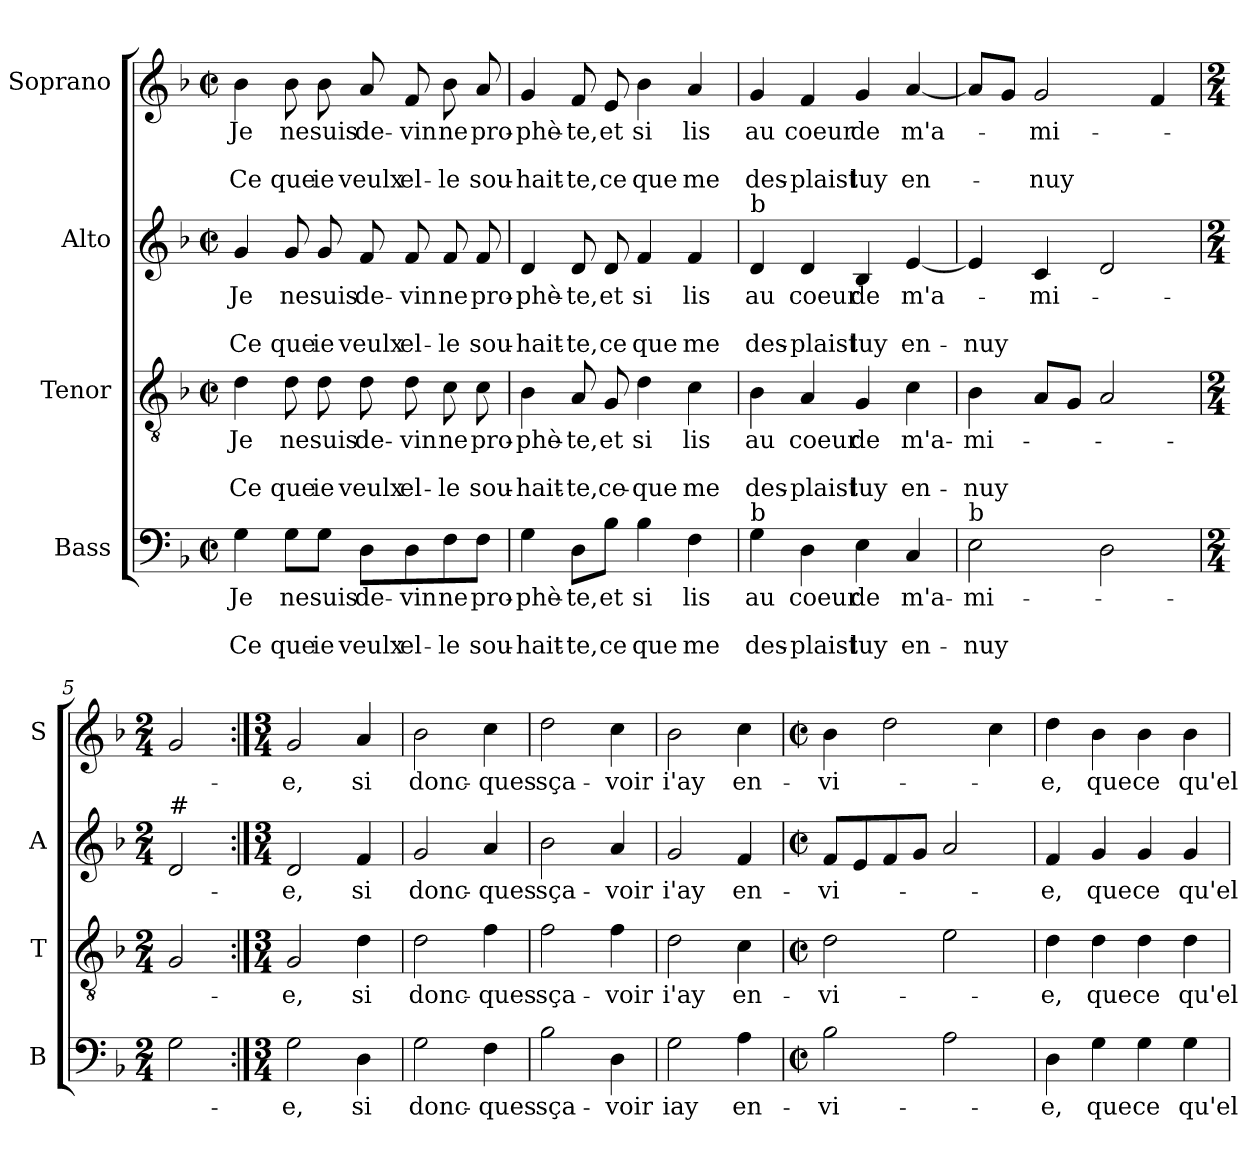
**kern	**text	**text	**text	**kern	**text	**text	**text	**kern	**text	**text	**text	**kern	**text	**text	**text
*part4	*part4	*part4	*part4	*part3	*part3	*part3	*part3	*part2	*part2	*part2	*part2	*part1	*part1	*part1	*part1
*staff4	*staff4	*staff4	*staff4	*staff3	*staff3	*staff3	*staff3	*staff2	*staff2	*staff2	*staff2	*staff1	*staff1	*staff1	*staff1
*I"Bass	*	*	*	*I"Tenor	*	*	*	*I"Alto	*	*	*	*I"Soprano	*	*	*
*I'B	*	*	*	*I'T	*	*	*	*I'A	*	*	*	*I'S	*	*	*
*clefF4	*	*	*	*clefGv2	*	*	*	*clefG2	*	*	*	*clefG2	*	*	*
*k[b-]	*	*	*	*k[b-]	*	*	*	*k[b-]	*	*	*	*k[b-]	*	*	*
*F:	*	*	*	*F:	*	*	*	*F:	*	*	*	*F:	*	*	*
*M2/2	*	*	*	*M2/2	*	*	*	*M2/2	*	*	*	*M2/2	*	*	*
*met(c|)	*	*	*	*met(c|)	*	*	*	*met(c|)	*	*	*	*met(c|)	*	*	*
=1	=1	=1	=1	=1	=1	=1	=1	=1	=1	=1	=1	=1	=1	=1	=1
!	!LO:LY:b	!	!LO:LY:b	!	!LO:LY:b	!	!LO:LY:b	!	!LO:LY:b	!	!LO:LY:b	!	!LO:LY:b	!	!LO:LY:b
4G\	Je	.	Ce	4d\	Je	.	Ce	4g/	Je	.	Ce	4b-\	Je	.	Ce
!	!LO:LY:b	!	!LO:LY:b	!	!LO:LY:b	!	!LO:LY:b	!	!LO:LY:b	!	!LO:LY:b	!	!LO:LY:b	!	!LO:LY:b
8G\L	ne	.	que	8d\	ne	.	que	8g/	ne	.	que	8b-\	ne	.	que
!	!LO:LY:b	!	!LO:LY:b	!	!LO:LY:b	!	!LO:LY:b	!	!LO:LY:b	!	!LO:LY:b	!	!LO:LY:b	!	!LO:LY:b
8G\J	suis	.	ie	8d\	suis	.	ie	8g/	suis	.	ie	8b-\	suis	.	ie
!	!LO:LY:b	!	!LO:LY:b	!	!LO:LY:b	!	!LO:LY:b	!	!LO:LY:b	!	!LO:LY:b	!	!LO:LY:b	!	!LO:LY:b
8D\L	de-	.	veulx	8d\	de-	.	veulx	8f/	de-	.	veulx	8a/	de-	.	veulx
!	!LO:LY:b	!	!LO:LY:b	!	!LO:LY:b	!	!LO:LY:b	!	!LO:LY:b	!	!LO:LY:b	!	!LO:LY:b	!	!LO:LY:b
8D\	-vin	.	el-	8d\	-vin	.	el-	8f/	-vin	.	el-	8f/	-vin	.	el-
!	!LO:LY:b	!	!LO:LY:b	!	!LO:LY:b	!	!LO:LY:b	!	!LO:LY:b	!	!LO:LY:b	!	!LO:LY:b	!	!LO:LY:b
8F\	ne	.	-le	8c\	ne	.	-le	8f/	ne	.	-le	8b-\	ne	.	-le
!	!LO:LY:b	!	!LO:LY:b	!	!LO:LY:b	!	!LO:LY:b	!	!LO:LY:b	!	!LO:LY:b	!	!LO:LY:b	!	!LO:LY:b
8F\J	pro-	.	sou-	8c\	pro-	.	sou-	8f/	pro-	.	sou-	8a/	pro-	.	sou-
=2	=2	=2	=2	=2	=2	=2	=2	=2	=2	=2	=2	=2	=2	=2	=2
!	!LO:LY:b	!	!LO:LY:b	!	!LO:LY:b	!	!LO:LY:b	!	!LO:LY:b	!	!LO:LY:b	!	!LO:LY:b	!	!LO:LY:b
4G\	-phè-	.	-hait-	4B-\	-phè-	.	-hait-	4d/	-phè-	.	-hait-	4g/	-phè-	.	-hait-
!	!LO:LY:b	!	!LO:LY:b	!	!LO:LY:b	!	!LO:LY:b	!	!LO:LY:b	!	!LO:LY:b	!	!LO:LY:b	!	!LO:LY:b
8D\L	-te,	.	-te,	8A/	-te,	.	-te,	8d/	-te,	.	-te,	8f/	-te,	.	-te,
!	!LO:LY:b	!	!LO:LY:b	!	!LO:LY:b	!	!LO:LY:b	!	!LO:LY:b	!	!LO:LY:b	!	!LO:LY:b	!	!LO:LY:b
8B-\J	et	.	ce	8G/	et	.	ce-	8d/	et	.	ce	8e/	et	.	ce
!	!LO:LY:b	!	!LO:LY:b	!	!LO:LY:b	!	!LO:LY:b	!	!LO:LY:b	!	!LO:LY:b	!	!LO:LY:b	!	!LO:LY:b
4B-\	si	.	que	4d\	si	.	-que	4f/	si	.	que	4b-\	si	.	que
!	!LO:LY:b	!	!LO:LY:b	!	!LO:LY:b	!	!LO:LY:b	!	!LO:LY:b	!	!LO:LY:b	!	!LO:LY:b	!	!LO:LY:b
4F\	lis	.	me	4c\	lis	.	me	4f/	lis	.	me	4a/	lis	.	me
=3	=3	=3	=3	=3	=3	=3	=3	=3	=3	=3	=3	=3	=3	=3	=3
!	!	!	!	!	!	!	!	!LO:TX:a:t=b	!	!	!	!	!	!	!
!LO:TX:a:t=b	!	!	!	!	!	!	!	!	!	!	!	!	!	!	!
!	!LO:LY:b	!	!LO:LY:b	!	!LO:LY:b	!	!LO:LY:b	!	!LO:LY:b	!	!LO:LY:b	!	!LO:LY:b	!	!LO:LY:b
4G\	au	.	des-	4B-\	au	.	des-	4d/	au	.	des-	4g/	au	.	des-
!	!LO:LY:b	!	!LO:LY:b	!	!LO:LY:b	!	!LO:LY:b	!	!LO:LY:b	!	!LO:LY:b	!	!LO:LY:b	!	!LO:LY:b
4D\	coeur	.	-plaist	4A/	coeur	.	-plaist	4d/	coeur	.	-plaist	4f/	coeur	.	-plaist
!	!LO:LY:b	!	!LO:LY:b	!	!LO:LY:b	!	!LO:LY:b	!	!LO:LY:b	!	!LO:LY:b	!	!LO:LY:b	!	!LO:LY:b
4E\	de	.	luy	4G/	de	.	luy	4B-/	de	.	luy	4g/	de	.	luy
!	!LO:LY:b	!	!LO:LY:b	!	!LO:LY:b	!	!LO:LY:b	!	!LO:LY:b	!	!LO:LY:b	!	!LO:LY:b	!	!LO:LY:b
4C/	m'a-	.	en-	4c\	m'a-	.	en-	[4e/	m'a-	.	en-	[4a/	m'a-	.	en-
!!LO:LB:g=z
=4	=4	=4	=4	=4	=4	=4	=4	=4	=4	=4	=4	=4	=4	=4	=4
!LO:TX:a:t=b	!	!	!	!	!	!	!	!	!	!	!	!	!	!	!
!	!LO:LY:b	!	!LO:LY:b	!	!LO:LY:b	!	!LO:LY:b	!	!	!	!LO:LY:b	!	!	!	!
2E\	-mi-	.	-nuy	4B-\	-mi-	.	-nuy	4e/]	.	.	-nuy	8a/L]	.	.	.
.	.	.	.	.	.	.	.	.	.	.	.	8g/J	.	.	.
!	!	!	!	!	!	!	!	!	!LO:LY:b	!	!	!	!LO:LY:b	!	!LO:LY:b
.	.	.	.	8A/L	.	.	.	4c/	-mi-	.	.	2g/	-mi-	.	-nuy
.	.	.	.	8G/J	.	.	.	.	.	.	.	.	.	.	.
2D\	.	.	.	2A/	.	.	.	2d/	.	.	.	.	.	.	.
.	.	.	.	.	.	.	.	.	.	.	.	4f/	.	.	.
=5	=5	=5	=5	=5	=5	=5	=5	=5	=5	=5	=5	=5	=5	=5	=5
*M2/4	*	*	*	*M2/4	*	*	*	*M2/4	*	*	*	*M2/4	*	*	*
!	!	!	!	!	!	!	!	!LO:TX:a:t=#	!	!	!	!	!	!	!
2G\	.	.	.	2G/	.	.	.	2d/	.	.	.	2g/	.	.	.
=6:|!	=6:|!	=6:|!	=6:|!	=6:|!	=6:|!	=6:|!	=6:|!	=6:|!	=6:|!	=6:|!	=6:|!	=6:|!	=6:|!	=6:|!	=6:|!
*M3/4	*	*	*	*M3/4	*	*	*	*M3/4	*	*	*	*M3/4	*	*	*
!	!LO:LY:b	!	!	!	!LO:LY:b	!	!	!	!LO:LY:b	!	!	!	!LO:LY:b	!	!
2G\	e,	.	.	2G/	e,	.	.	2d/	e,	.	.	2g/	e,	.	.
!	!LO:LY:b	!	!	!	!LO:LY:b	!	!	!	!LO:LY:b	!	!	!	!LO:LY:b	!	!
4D\	si	.	.	4d\	si	.	.	4f/	si	.	.	4a/	si	.	.
=7	=7	=7	=7	=7	=7	=7	=7	=7	=7	=7	=7	=7	=7	=7	=7
!	!LO:LY:b	!	!	!	!LO:LY:b	!	!	!	!LO:LY:b	!	!	!	!LO:LY:b	!	!
2G\	donc-	.	.	2d\	donc-	.	.	2g/	donc-	.	.	2b-\	donc-	.	.
!	!LO:LY:b	!	!	!	!LO:LY:b	!	!	!	!LO:LY:b	!	!	!	!LO:LY:b	!	!
4F\	-ques	.	.	4f\	-ques	.	.	4a/	-ques	.	.	4cc\	-ques	.	.
=8	=8	=8	=8	=8	=8	=8	=8	=8	=8	=8	=8	=8	=8	=8	=8
!	!LO:LY:b	!	!	!	!LO:LY:b	!	!	!	!LO:LY:b	!	!	!	!LO:LY:b	!	!
2B-\	sça-	.	.	2f\	sça-	.	.	2b-\	sça-	.	.	2dd\	sça-	.	.
!	!LO:LY:b	!	!	!	!LO:LY:b	!	!	!	!LO:LY:b	!	!	!	!LO:LY:b	!	!
4D\	-voir	.	.	4f\	-voir	.	.	4a/	-voir	.	.	4cc\	-voir	.	.
!!LO:PB:g=z
=9	=9	=9	=9	=9	=9	=9	=9	=9	=9	=9	=9	=9	=9	=9	=9
!	!LO:LY:b	!	!	!	!LO:LY:b	!	!	!	!LO:LY:b	!	!	!	!LO:LY:b	!	!
2G\	iay	.	.	2d\	i'ay	.	.	2g/	i'ay	.	.	2b-\	i'ay	.	.
!	!LO:LY:b	!	!	!	!LO:LY:b	!	!	!	!LO:LY:b	!	!	!	!LO:LY:b	!	!
4A\	en-	.	.	4c\	en-	.	.	4f/	en-	.	.	4cc\	en-	.	.
=10	=10	=10	=10	=10	=10	=10	=10	=10	=10	=10	=10	=10	=10	=10	=10
*M2/2	*	*	*	*M2/2	*	*	*	*M2/2	*	*	*	*M2/2	*	*	*
*met(c|)	*	*	*	*met(c|)	*	*	*	*met(c|)	*	*	*	*met(c|)	*	*	*
!	!LO:LY:b	!	!	!	!LO:LY:b	!	!	!	!LO:LY:b	!	!	!	!LO:LY:b	!	!
2B-\	-vi-	.	.	2d\	-vi-	.	.	8f/L	-vi-	.	.	4b-\	-vi-	.	.
.	.	.	.	.	.	.	.	8e/	.	.	.	.	.	.	.
.	.	.	.	.	.	.	.	8f/	.	.	.	2dd\	.	.	.
.	.	.	.	.	.	.	.	8g/J	.	.	.	.	.	.	.
2A\	.	.	.	2e\	.	.	.	2a/	.	.	.	.	.	.	.
.	.	.	.	.	.	.	.	.	.	.	.	4cc\	.	.	.
=11	=11	=11	=11	=11	=11	=11	=11	=11	=11	=11	=11	=11	=11	=11	=11
!	!LO:LY:b	!	!	!	!LO:LY:b	!	!	!	!LO:LY:b	!	!	!	!LO:LY:b	!	!
4D\	-e,	.	.	4d\	-e,	.	.	4f/	-e,	.	.	4dd\	-e,	.	.
!	!LO:LY:b	!	!	!	!LO:LY:b	!	!	!	!LO:LY:b	!	!	!	!LO:LY:b	!	!
4G\	que	.	.	4d\	que	.	.	4g/	que	.	.	4b-\	que	.	.
!	!LO:LY:b	!	!	!	!LO:LY:b	!	!	!	!LO:LY:b	!	!	!	!LO:LY:b	!	!
4G\	ce	.	.	4d\	ce	.	.	4g/	ce	.	.	4b-\	ce	.	.
!	!LO:LY:b	!	!	!	!LO:LY:b	!	!	!	!LO:LY:b	!	!	!	!LO:LY:b	!	!
4G\	qu'el-	.	.	4d\	qu'el-	.	.	4g/	qu'el-	.	.	4b-\	qu'el-	.	.
=	=	=	=	=	=	=	=	=	=	=	=	=	=	=	=
*-	*-	*-	*-	*-	*-	*-	*-	*-	*-	*-	*-	*-	*-	*-	*-
